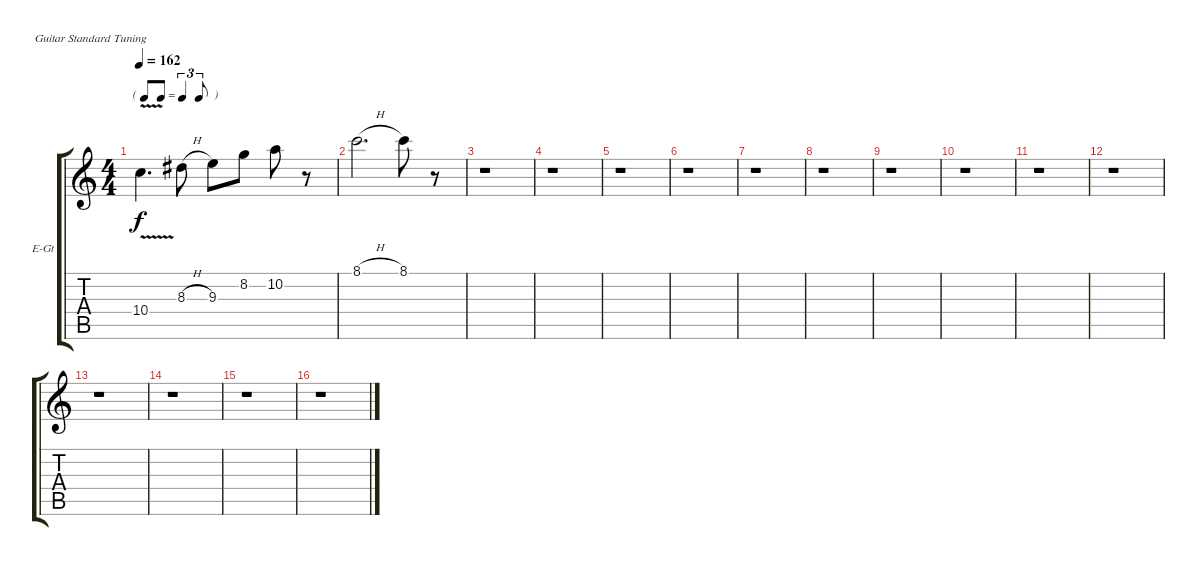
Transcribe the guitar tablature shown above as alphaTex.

\bracketExtendMode groupsimilarinstruments
\firstSystemTrackNameOrientation horizontal
\otherSystemsTrackNameOrientation horizontal
\track ("Solo Guitar" "E-Gt") {instrument overdrivenguitar}
\staff {score tabs}
\tuning (E4 B3 G3 D3 A2 E2)
\ts (4 4)
\tf triplet8th
\tempo 162
\clef g2
\ks c
10.4{v t}.4{d dy f} 8.3{h}.8 9.3.8 8.2.8 10.2.8 r.8 |
8.1{h}.2{d} 8.1.8 r.8 |
r.1 |
r.1 |
r.1 |
r.1 |
r.1 |
r.1 |
r.1 |
r.1 |
r.1 |
r.1 |
r.1 |
r.1 |
r.1 |
r.1
